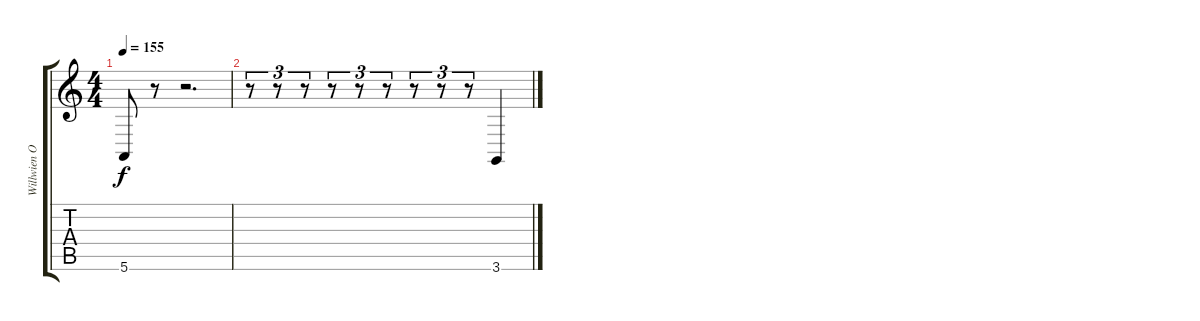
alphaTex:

\track ("Willwien Orfeus (Halo)" "Willwien O") {instrument pad7halo}
\staff {score tabs}
\tuning (E4 B3 G3 D3 A2 E2) {hide}
\ts (4 4)
\tempo 155
\clef g2
\ks c
5.6.8{dy f} r.8 r.2{d} |
r.8{tu (3 2)} r.8{tu (3 2)} r.8{tu (3 2)} r.8{tu (3 2)} r.8{tu (3 2)} r.8{tu (3 2)} r.8{tu (3 2)} r.8{tu (3 2)} r.8{tu (3 2)} 3.6.4
